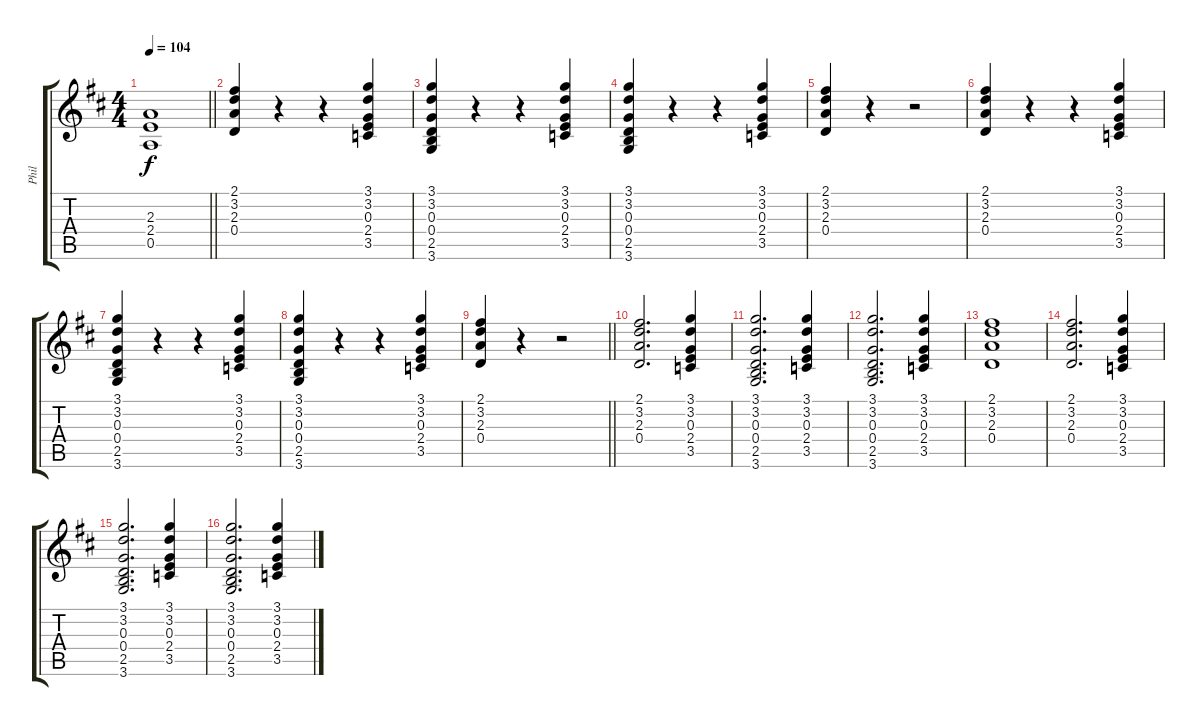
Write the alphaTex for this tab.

\track ("Phil" "Phil") {instrument distortionguitar}
\staff {score tabs}
\tuning (E4 B3 G3 D3 A2 E2) {hide}
\ts (4 4)
\tempo 104
\clef g2
\barLineRight lightlight
\ks d
(2.3 2.4 0.5).1{dy f} |
(2.1 3.2 2.3 0.4).4 r.4 r.4 (3.1 3.2 0.3 2.4 3.5).4 |
(3.1 3.2 0.3 0.4 2.5 3.6).4 r.4 r.4 (3.1 3.2 0.3 2.4 3.5).4 |
(3.1 3.2 0.3 0.4 2.5 3.6).4 r.4 r.4 (3.1 3.2 0.3 2.4 3.5).4 |
(2.1 3.2 2.3 0.4).4 r.4 r.2 |
(2.1 3.2 2.3 0.4).4 r.4 r.4 (3.1 3.2 0.3 2.4 3.5).4 |
(3.1 3.2 0.3 0.4 2.5 3.6).4 r.4 r.4 (3.1 3.2 0.3 2.4 3.5).4 |
(3.1 3.2 0.3 0.4 2.5 3.6).4 r.4 r.4 (3.1 3.2 0.3 2.4 3.5).4 |
\barLineRight lightlight
(2.1 3.2 2.3 0.4).4 r.4 r.2 |
(2.1 3.2 2.3 0.4).2{d} (3.1 3.2 0.3 2.4 3.5).4 |
(3.1 3.2 0.3 0.4 2.5 3.6).2{d} (3.1 3.2 0.3 2.4 3.5).4 |
(3.1 3.2 0.3 0.4 2.5 3.6).2{d} (3.1 3.2 0.3 2.4 3.5).4 |
(2.1 3.2 2.3 0.4).1 |
(2.1 3.2 2.3 0.4).2{d} (3.1 3.2 0.3 2.4 3.5).4 |
(3.1 3.2 0.3 0.4 2.5 3.6).2{d} (3.1 3.2 0.3 2.4 3.5).4 |
(3.1 3.2 0.3 0.4 2.5 3.6).2{d} (3.1 3.2 0.3 2.4 3.5).4
